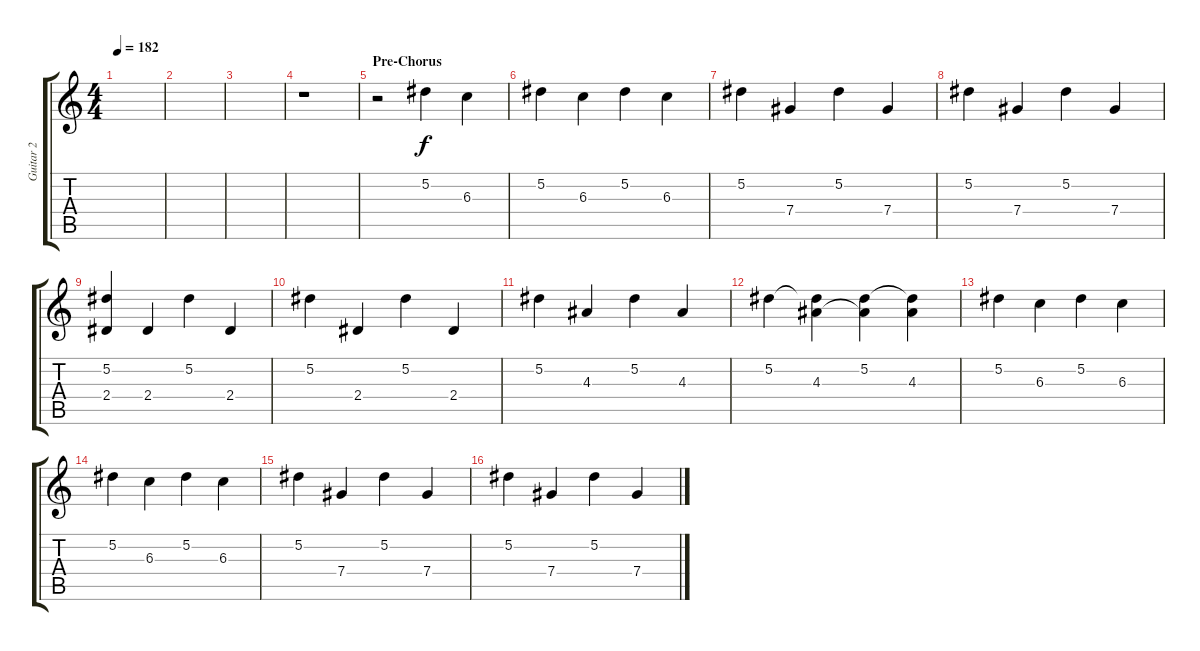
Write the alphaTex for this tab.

\track ("Guitar 2" "Guitar 2") {instrument overdrivenguitar}
\staff {score tabs}
\tuning (Eb4 Bb3 Gb3 Db3 Ab2 Eb2) {hide}
\ts (4 4)
\tempo 182
\clef g2
\ks c
|
|
|
r.1 |
\section ("" "Pre-Chorus")
r.2 5.2.4 6.3.4 |
5.2.4 6.3.4 5.2.4 6.3.4 |
5.2.4 7.4.4 5.2.4 7.4.4 |
5.2.4 7.4.4 5.2.4 7.4.4 |
(5.2 2.4).4 2.4.4 5.2.4 2.4.4 |
5.2.4 2.4.4 5.2.4 2.4.4 |
5.2.4 4.3.4 5.2.4 4.3.4 |
5.2.4 (5.2{t} 4.3).4 (5.2 4.3{t}).4 (5.2{t} 4.3).4 |
5.2.4 6.3.4 5.2.4 6.3.4 |
5.2.4 6.3.4 5.2.4 6.3.4 |
5.2.4 7.4.4 5.2.4 7.4.4 |
5.2.4 7.4.4 5.2.4 7.4.4
